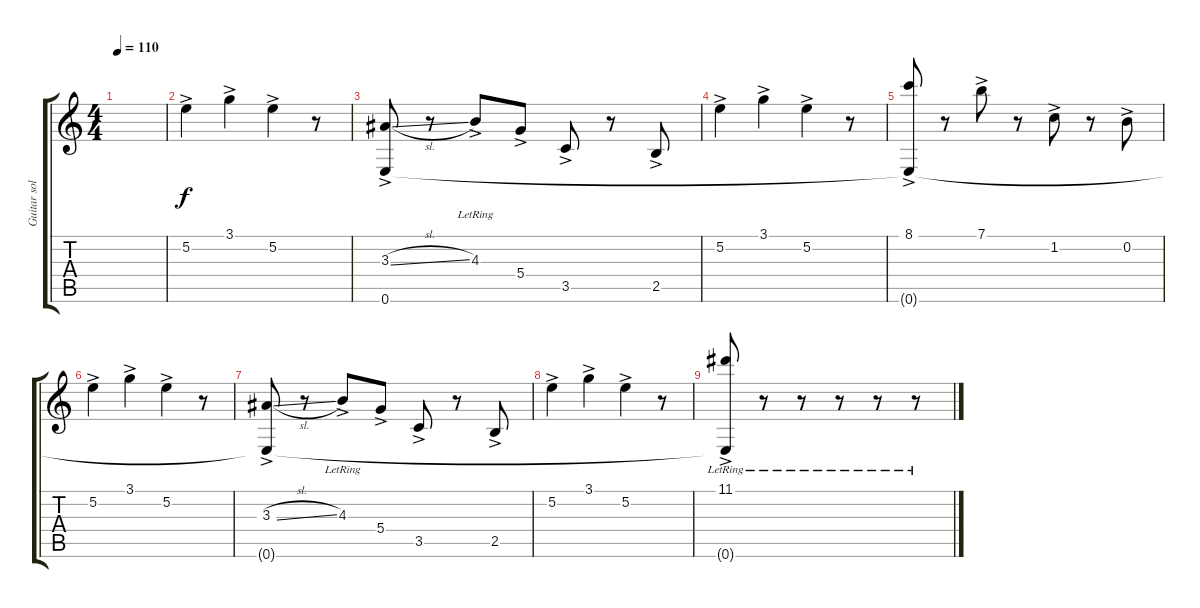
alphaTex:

\track ("Guitar solo" "Guitar sol") {instrument distortionguitar}
\staff {score tabs}
\tuning (E4 B3 G3 D3 A2 E2) {hide}
\ts (4 4)
\tempo 110
\clef g2
\ks c
|
5.2{ac}.4 3.1{ac}.4 5.2{ac}.4 r.8 |
(3.3{sl ac} 0.6).8 r.8 4.3{ac lr}.8 5.4{ac}.8 3.5{ac}.8 r.8 2.5{ac}.8 |
5.2{ac}.4 3.1{ac}.4 5.2{ac}.4 r.8 |
(8.1{ac} 0.6{t}).8 r.8 7.1{ac}.8 r.8 1.2{ac}.8 r.8 0.2{ac}.8 |
5.2{ac}.4 3.1{ac}.4 5.2{ac}.4 r.8 |
(3.3{sl ac} 0.6{t}).8 r.8 4.3{ac lr}.8 5.4{ac}.8 3.5{ac}.8 r.8 2.5{ac}.8 |
5.2{ac}.4 3.1{ac}.4 5.2{ac}.4 r.8 |
(11.1{ac lr} 0.6{t}).8 r.8 r.8 r.8 r.8 r.8
